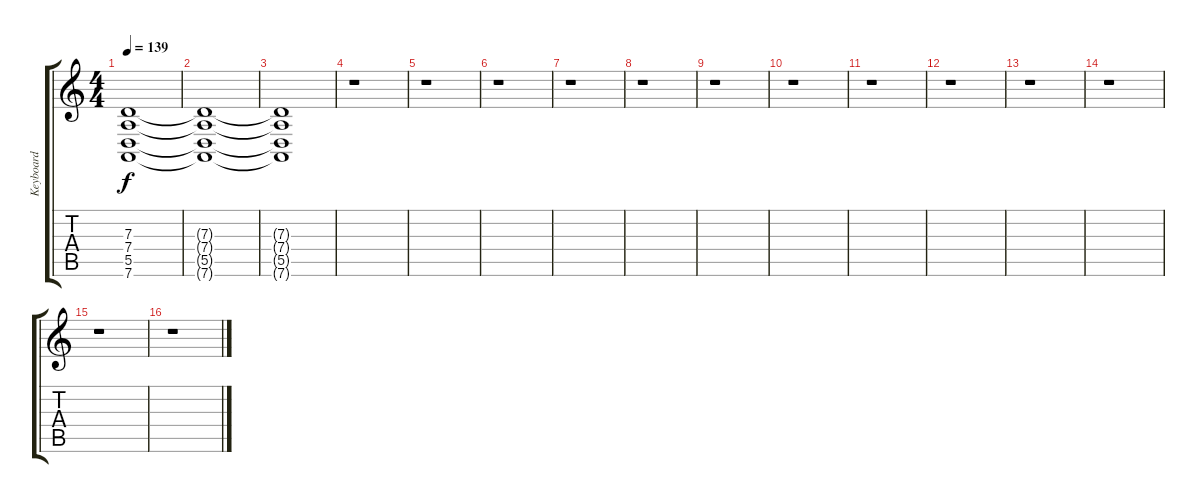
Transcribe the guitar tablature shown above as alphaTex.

\track ("Keyboard" "Keyboard") {instrument lead2sawtooth}
\staff {score tabs}
\tuning (E4 B3 G3 D3 A2 D2) {hide}
\ts (4 4)
\tempo 139
\clef g2
\ks c
(7.3{t} 7.4{t} 5.5{t} 7.6{t}).1{dy f} |
(7.3{t} 7.4{t} 5.5{t} 7.6{t}).1 |
(7.3{t} 7.4{t} 5.5{t} 7.6{t}).1 |
r.1 |
r.1 |
r.1 |
r.1 |
r.1 |
r.1 |
r.1 |
r.1 |
r.1 |
r.1 |
r.1 |
r.1 |
r.1
